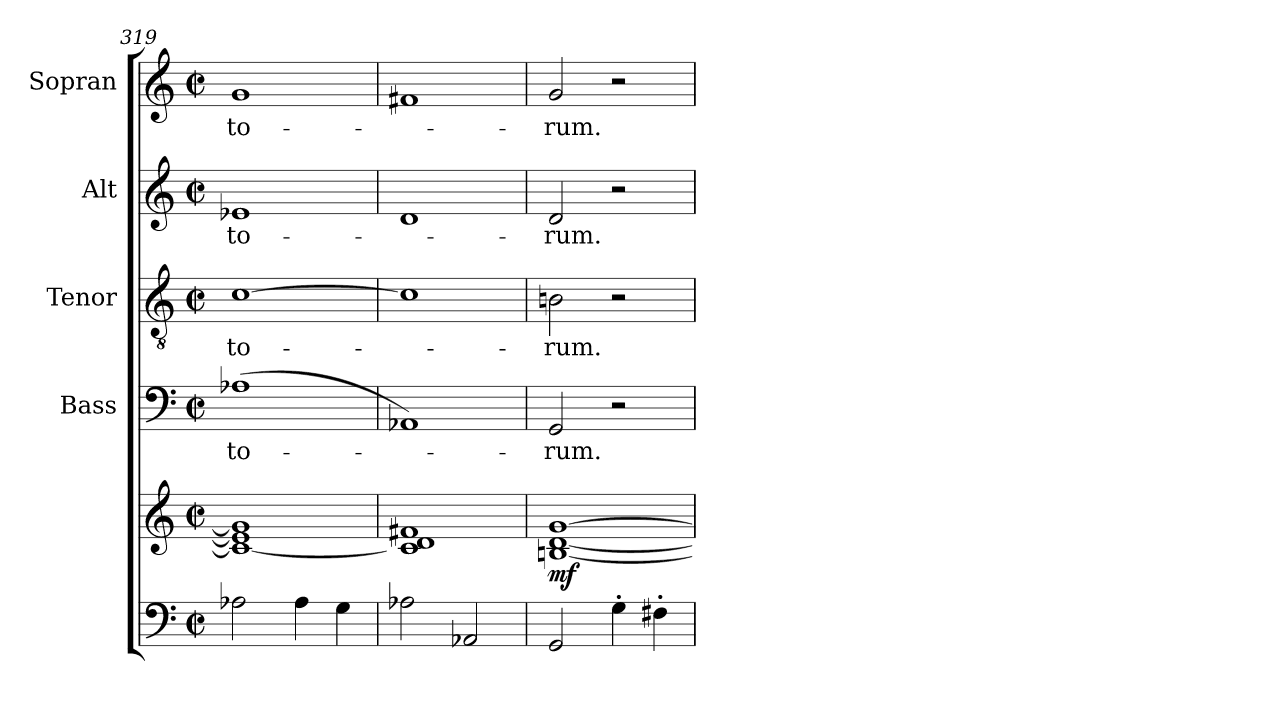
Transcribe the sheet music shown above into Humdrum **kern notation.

**kern	**kern	**dynam	**kern	**text	**kern	**text	**kern	**text	**kern	**text
*part5	*part5	*part5	*part4	*part4	*part3	*part3	*part2	*part2	*part1	*part1
*staff6	*staff5	*staff5/6	*staff4	*staff4	*staff3	*staff3	*staff2	*staff2	*staff1	*staff1
*	*	*	*I"Bass	*	*I"Tenor	*	*I"Alt	*	*I"Sopran	*
*	*	*	*I'B.	*	*I'T.	*	*I'A.	*	*I'S.	*
*clefF4	*clefG2	*	*clefF4	*	*clefGv2	*	*clefG2	*	*clefG2	*
*k[]	*k[]	*	*k[]	*	*k[]	*	*k[]	*	*k[]	*
*C:	*C:	*	*C:	*	*C:	*	*C:	*	*C:	*
*M2/2	*M2/2	*	*M2/2	*	*M2/2	*	*M2/2	*	*M2/2	*
*met(c|)	*met(c|)	*	*met(c|)	*	*met(c|)	*	*met(c|)	*	*met(c|)	*
=319	=319	=319	=319	=319	=319	=319	=319	=319	=319	=319
!	!	!	!	!LO:LY:b	!	!LO:LY:b	!	!LO:LY:b	!	!LO:LY:b
2A-X\	1c_ 1e-] 1g]	.	(>1A-X	-to-	[1c	-to-	1e-X	-to-	1g	-to-
4A-\	.	.	.	.	.	.	.	.	.	.
4G\	.	.	.	.	.	.	.	.	.	.
=320	=320	=320	=320	=320	=320	=320	=320	=320	=320	=320
2A-X\	1c] 1d 1f#X	.	1AA-X)	.	1c]	.	1d	.	1f#X	.
2AA-X/	.	.	.	.	.	.	.	.	.	.
=321	=321	=321	=321	=321	=321	=321	=321	=321	=321	=321
!	!	!LO:DY:b	!	!LO:LY:b	!	!LO:LY:b	!	!LO:LY:b	!	!LO:LY:b
2GG/	[1Bn [1d [1g	mf	2GG/	-rum.	2Bn\	-rum.	2d/	-rum.	2g/	-rum.
4G'>\	.	.	2r	.	2r	.	2r	.	2r	.
4F#X'>\	.	.	.	.	.	.	.	.	.	.
=	=	=	=	=	=	=	=	=	=	=
*-	*-	*-	*-	*-	*-	*-	*-	*-	*-	*-
